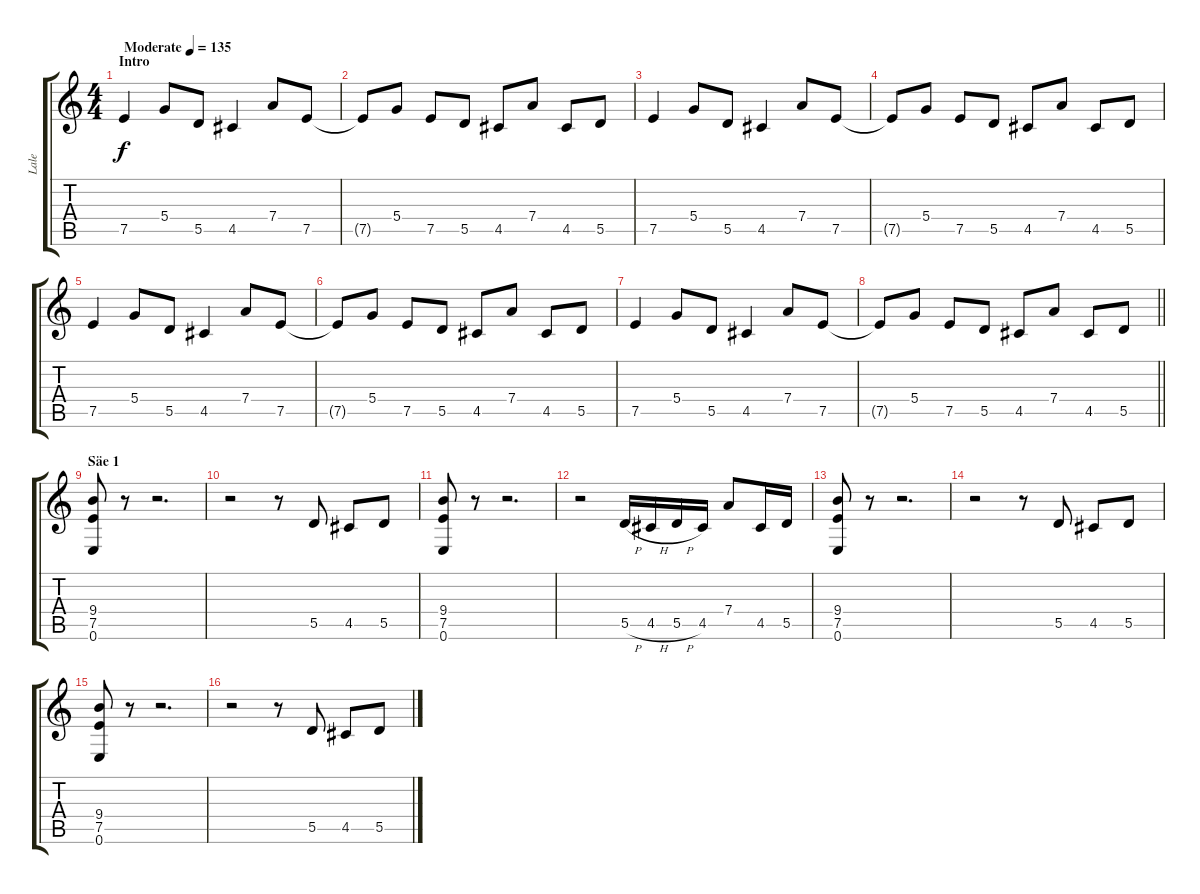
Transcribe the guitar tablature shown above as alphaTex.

\track ("Lale" "Lale") {instrument overdrivenguitar}
\staff {score tabs}
\tuning (E4 B3 G3 D3 A2 E2) {hide}
\ts (4 4)
\section ("" "Intro")
\tempo (135 "Moderate")
\clef g2
\ks c
7.5.4{dy f instrument overdrivenguitar} 5.4.8 5.5.8 4.5.4 7.4.8 7.5.8 |
7.5{t}.8 5.4.8 7.5.8 5.5.8 4.5.8 7.4.8 4.5.8 5.5.8 |
7.5.4 5.4.8 5.5.8 4.5.4 7.4.8 7.5.8 |
7.5{t}.8 5.4.8 7.5.8 5.5.8 4.5.8 7.4.8 4.5.8 5.5.8 |
7.5.4 5.4.8 5.5.8 4.5.4 7.4.8 7.5.8 |
7.5{t}.8 5.4.8 7.5.8 5.5.8 4.5.8 7.4.8 4.5.8 5.5.8 |
7.5.4 5.4.8 5.5.8 4.5.4 7.4.8 7.5.8 |
\barLineRight lightlight
7.5{t}.8 5.4.8 7.5.8 5.5.8 4.5.8 7.4.8 4.5.8 5.5.8 |
\section ("" "Säe 1")
(9.4 7.5 0.6).8 r.8 r.2{d} |
r.2 r.8 5.5.8 4.5.8 5.5.8 |
(9.4 7.5 0.6).8 r.8 r.2{d} |
r.2 5.5{h}.16 4.5{h}.16 5.5{h}.16 4.5.16 7.4.8 4.5.16 5.5.16 |
(9.4 7.5 0.6).8 r.8 r.2{d} |
r.2 r.8 5.5.8 4.5.8 5.5.8 |
(9.4 7.5 0.6).8 r.8 r.2{d} |
r.2 r.8 5.5.8 4.5.8 5.5.8
